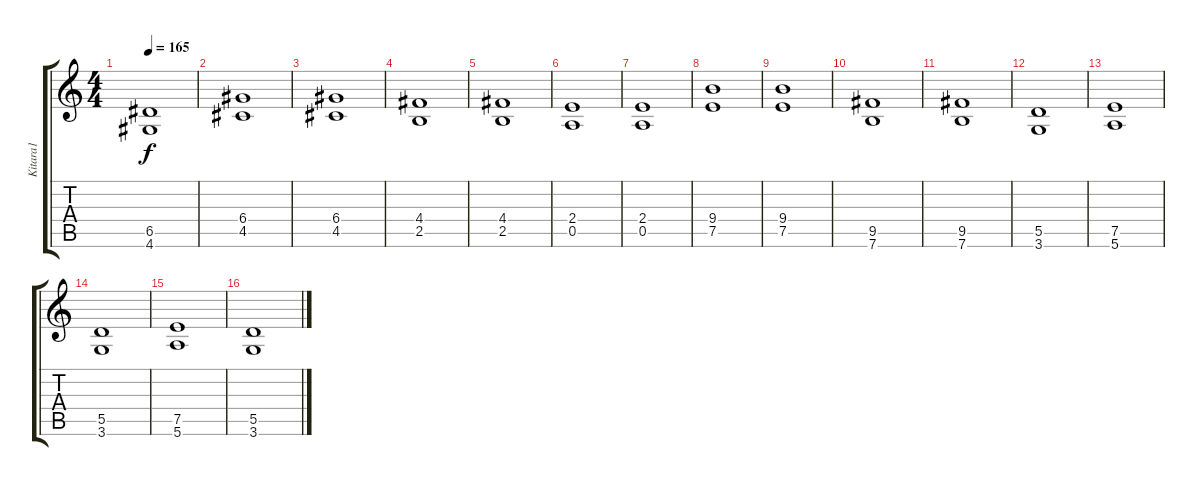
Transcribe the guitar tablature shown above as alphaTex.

\track ("Kitara1" "Kitara1") {instrument distortionguitar}
\staff {score tabs}
\tuning (E4 B3 G3 D3 A2 E2) {hide}
\ts (4 4)
\tempo 165
\clef g2
\ks c
(6.5 4.6).1{dy f} |
(6.4 4.5).1 |
(6.4 4.5).1 |
(4.4 2.5).1 |
(4.4 2.5).1 |
(2.4 0.5).1 |
(2.4 0.5).1 |
(9.4 7.5).1 |
(9.4 7.5).1 |
(9.5 7.6).1 |
(9.5 7.6).1 |
(5.5 3.6).1 |
(7.5 5.6).1 |
(5.5 3.6).1 |
(7.5 5.6).1 |
(5.5 3.6).1
